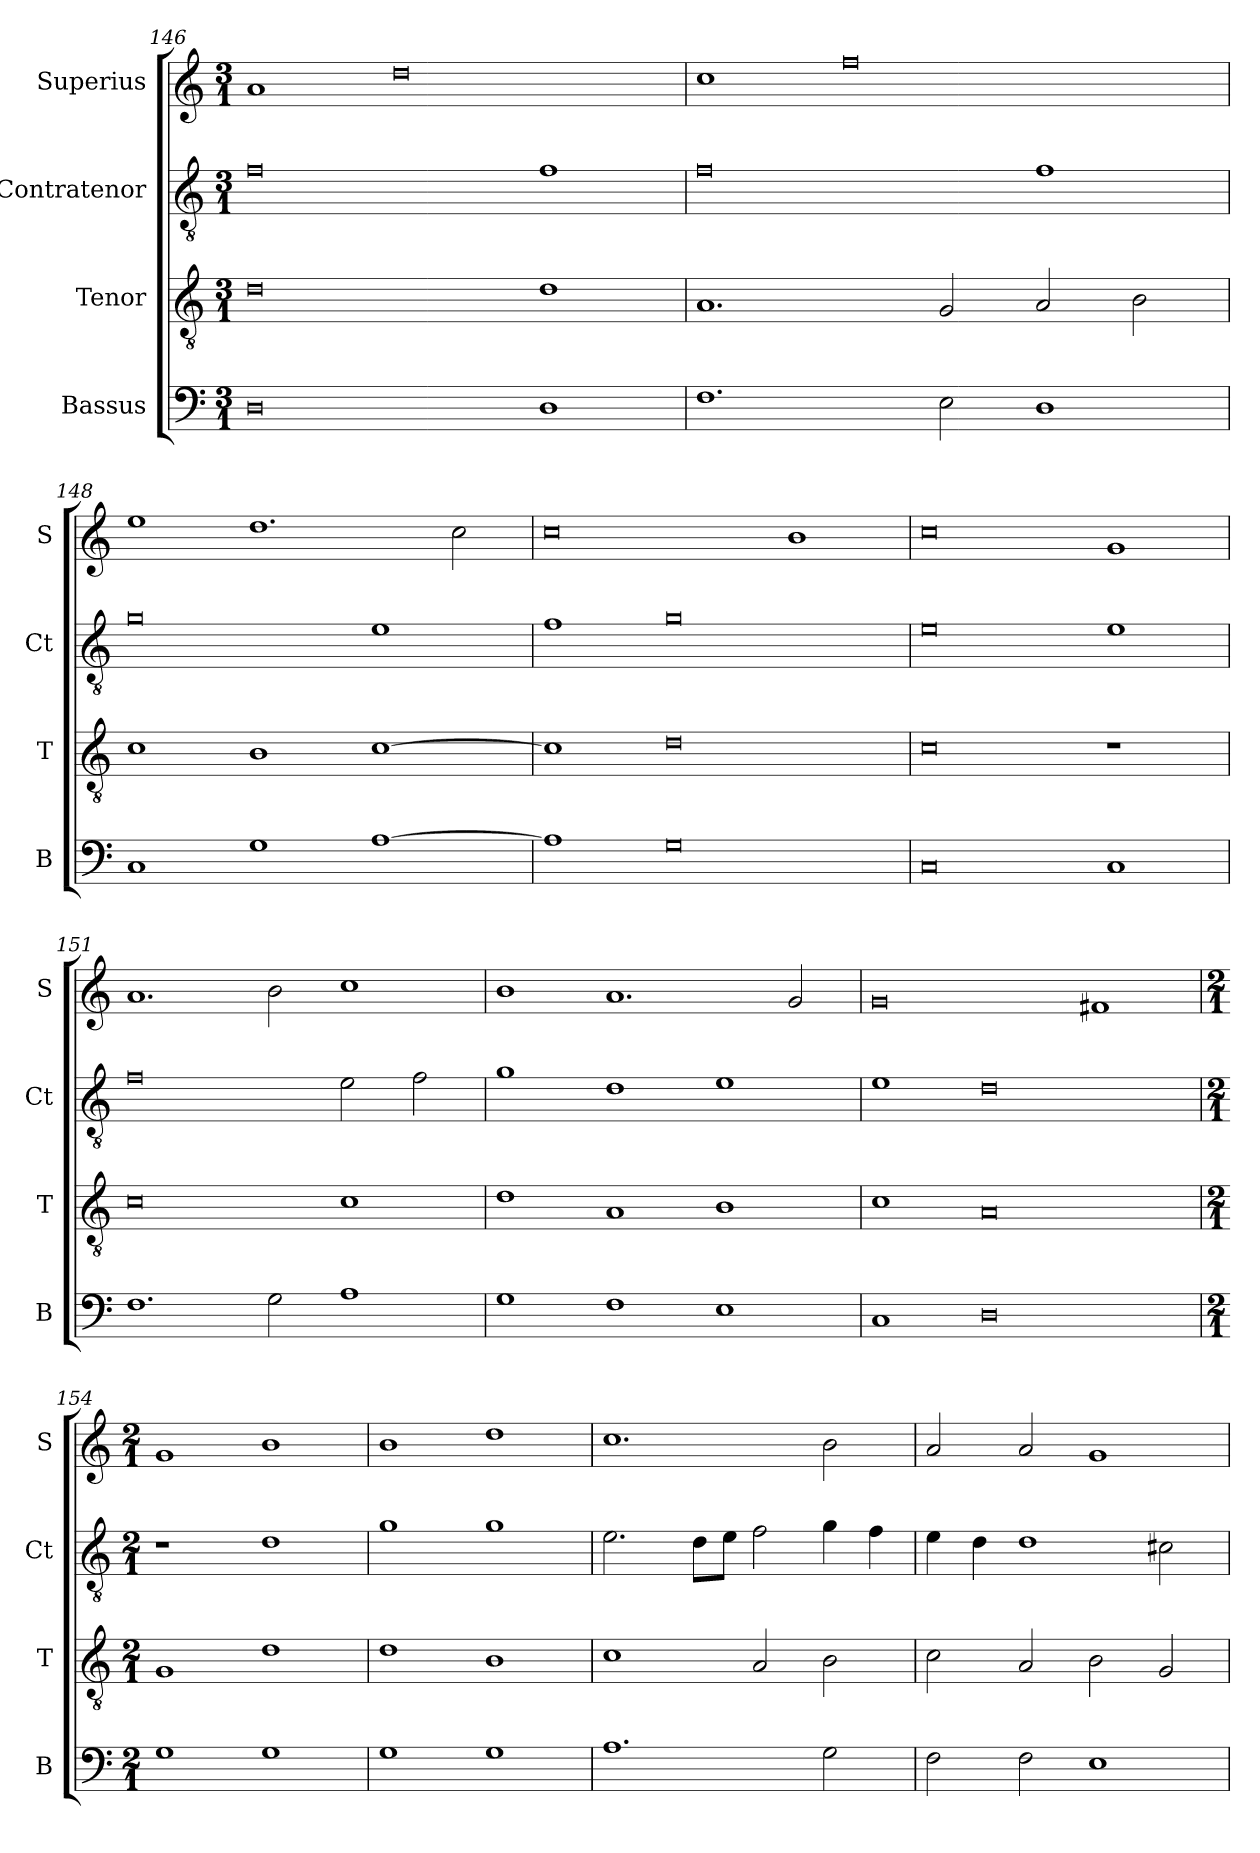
**kern	**kern	**kern	**kern
*part4	*part3	*part2	*part1
*staff4	*staff3	*staff2	*staff1
*I"Bassus	*I"Tenor	*I"Contratenor	*I"Superius
*I'B	*I'T	*I'Ct	*I'S
*clefF4	*clefGv2	*clefGv2	*clefG2
*k[]	*k[]	*k[]	*k[]
*M3/1	*M3/1	*M3/1	*M3/1
=146	=146	=146	=146
0D	0d	0f	1a
.	.	.	0dd
1D	1d	1f	.
=147	=147	=147	=147
1.F	1.A	0f	1cc
.	.	.	0ff
2E	2G	.	.
1D	2A	1f	.
.	2B	.	.
=148	=148	=148	=148
1C	1c	0g	1ee
1G	1B	.	1.dd
[1A	[1c	1e	.
.	.	.	2cc
=149	=149	=149	=149
1A]	1c]	1f	0cc
0G	0d	0g	.
.	.	.	1b
=150	=150	=150	=150
0C	0c	0e	0cc
1C	1r	1e	1g
=151	=151	=151	=151
1.F	0c	0f	1.a
2G	.	.	2b
1A	1c	2e	1cc
.	.	2f	.
=152	=152	=152	=152
1G	1d	1g	1b
1F	1A	1d	1.a
1E	1B	1e	.
.	.	.	2g
=153	=153	=153	=153
1C	1c	1e	0g
0D	0A	0d	.
.	.	.	1f#X
=154	=154	=154	=154
*M2/1	*M2/1	*M2/1	*M2/1
1G	1G	1r	1g
1G	1d	1d	1b
=155	=155	=155	=155
1G	1d	1g	1b
1G	1B	1g	1dd
=156	=156	=156	=156
1.A	1c	2.e	1.cc
.	.	8dL	.
.	.	8eJ	.
.	2A	2f	.
2G	2B	4g	2b
.	.	4f	.
=157	=157	=157	=157
2F	2c	4e	2a
.	.	4d	.
2F	2A	1d	2a
1E	2B	.	1g
.	2G	2c#X	.
=	=	=	=
*-	*-	*-	*-
